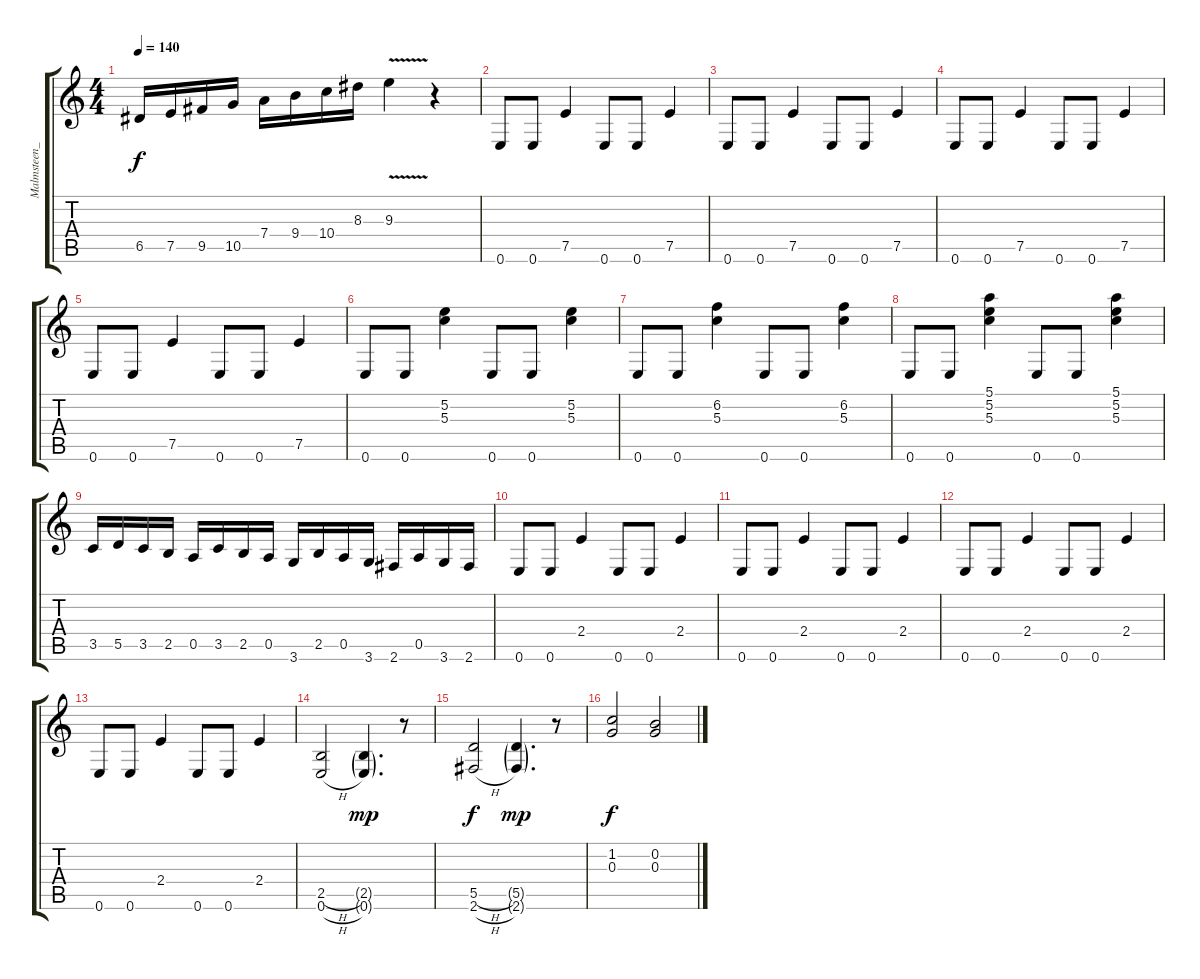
\track ("Malmsteen_3 (overdriven)" "Malmsteen_") {instrument overdrivenguitar}
\staff {score tabs}
\tuning (E4 B3 G3 D3 A2 E2) {hide}
\ts (4 4)
\tempo 140
\clef g2
\ks c
6.5.16{dy f} 7.5.16 9.5.16 10.5.16 7.4.16 9.4.16 10.4.16 8.3.16 9.3{v}.4 r.4 |
0.6.8 0.6.8 7.5.4 0.6.8 0.6.8 7.5.4 |
0.6.8 0.6.8 7.5.4 0.6.8 0.6.8 7.5.4 |
0.6.8 0.6.8 7.5.4 0.6.8 0.6.8 7.5.4 |
0.6.8 0.6.8 7.5.4 0.6.8 0.6.8 7.5.4 |
0.6.8 0.6.8 (5.2 5.3).4 0.6.8 0.6.8 (5.2 5.3).4 |
0.6.8 0.6.8 (6.2 5.3).4 0.6.8 0.6.8 (6.2 5.3).4 |
0.6.8 0.6.8 (5.1 5.2 5.3).4 0.6.8 0.6.8 (5.1 5.2 5.3).4 |
3.5.16 5.5.16 3.5.16 2.5.16 0.5.16 3.5.16 2.5.16 0.5.16 3.6.16 2.5.16 0.5.16 3.6.16 2.6.16 0.5.16 3.6.16 2.6.16 |
0.6.8 0.6.8 2.4.4 0.6.8 0.6.8 2.4.4 |
0.6.8 0.6.8 2.4.4 0.6.8 0.6.8 2.4.4 |
0.6.8 0.6.8 2.4.4 0.6.8 0.6.8 2.4.4 |
0.6.8 0.6.8 2.4.4 0.6.8 0.6.8 2.4.4 |
(2.5{h} 0.6{h}).2 (2.5{g} 0.6{g}).4{d dy mp} r.8 |
(5.5{h} 2.6{h}).2{dy f} (5.5{g} 2.6{g}).4{d dy mp} r.8 |
(1.2 0.3).2{dy f} (0.2 0.3).2
